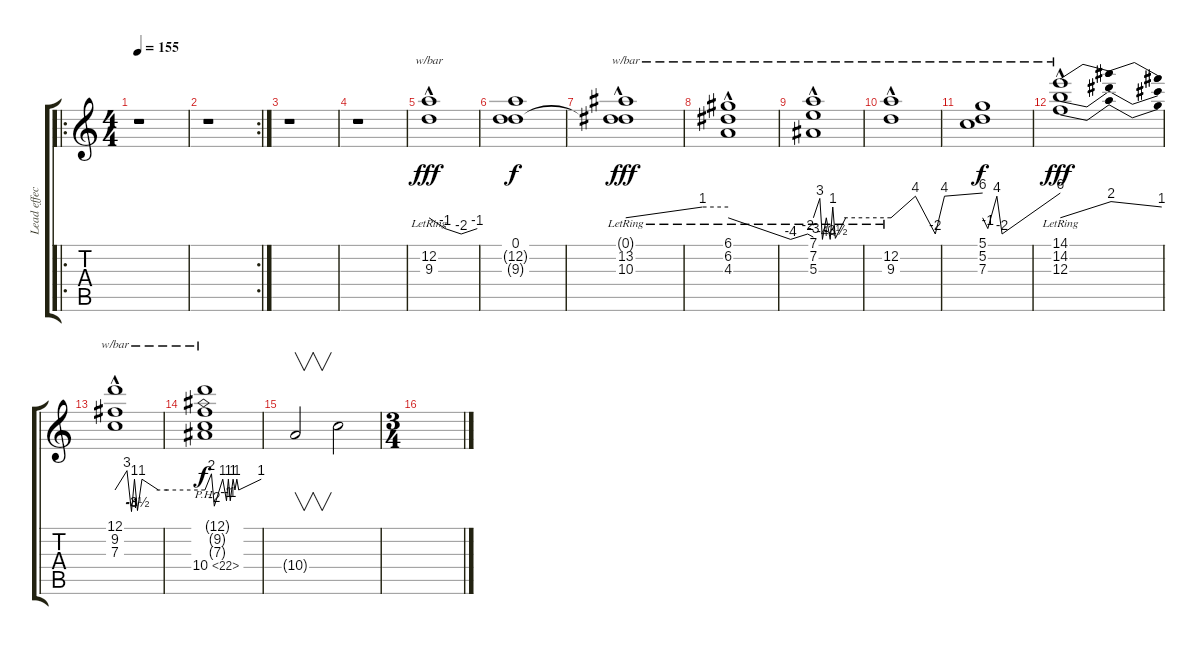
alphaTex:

\track ("Lead effects" "Lead effec") {instrument distortionguitar}
\staff {score tabs}
\tuning (D4 A3 F3 C3 G2 D2) {hide}
\ro
\ts (4 4)
\tempo 155
\clef g2
\ks c
r.1{dy f} |
\rc 2
r.1 |
r.1 |
r.1 |
(12.2{hac lr} 9.3{hac lr}).1{tbe (custom default 0 0 20 -4 40 -8 60 -4) dy fff} |
(0.1 12.2{t} 9.3{t}).1{dy f} |
(0.1{t} 13.2{hac lr} 10.3{hac lr}).1{tbe (custom default 0 0 45 4 60 4) dy fff} |
(6.1{hac lr} 6.2{hac lr} 4.3{hac lr}).1{tbe (custom default 0 0 44 -16 56 -8 60 -12)} |
(7.1{hac lr} 7.2{hac lr} 5.3{hac lr}).1{tbe (custom default 0 0 5 12 7 -16 10 0 13 -16 15 4 17 -14 25 0 60 0)} |
(12.2{hac lr} 9.3{hac lr}).1{tbe (custom default 0 0 16 16 29 -8 35 16 60 24)} |
(5.1 5.2 7.3).1{tbe (custom default 0 0 4 -4 11 16 15 -8 60 24) dy f} |
(14.1 14.2{hac lr} 12.3{hac lr}).1{tbe (dip default 0 0 45 8 60 4) dy fff} |
(12.1{hac} 9.2{hac} 7.3{hac}).1{tbe (custom default 0 0 8 12 11 -16 13 4 15 -14 18 4 29 0 35 0 60 0)} |
(12.1{t} 9.2{t} 7.3{t} 10.4{ph 12}).1{tbe (custom default 0 0 7 8 10 -8 19 4 23 -4 25 4 27 -4 30 4 32 0 34 4 36 0 60 4) dy f} |
10.4{t}.2{v} 7.3{t}.2 |
\ts (3 4)
